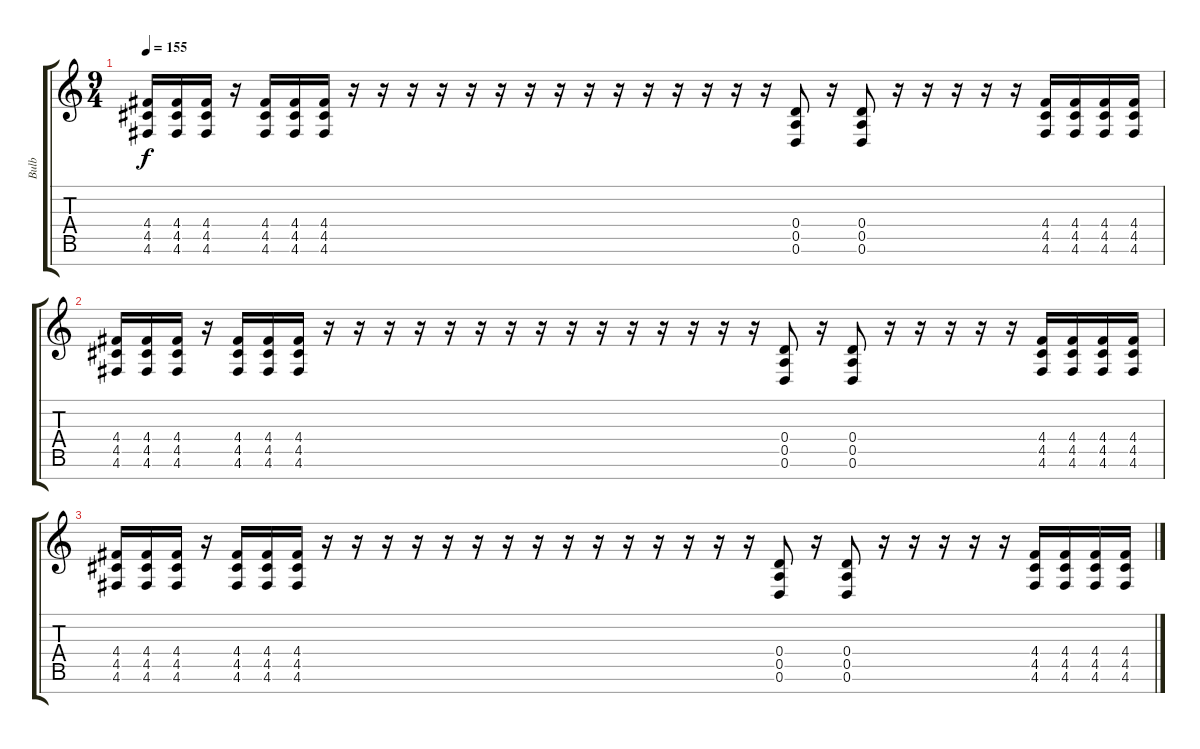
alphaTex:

\track ("Bulb" "Bulb") {instrument overdrivenguitar}
\staff {score tabs}
\tuning (E4 B3 G3 D3 A2 D2 B1) {hide}
\ts (9 4)
\tempo 155
\clef g2
\ks c
(4.4 4.5 4.6).16{dy f} (4.4 4.5 4.6).16 (4.4 4.5 4.6).16 r.16 (4.4 4.5 4.6).16 (4.4 4.5 4.6).16 (4.4 4.5 4.6).16 r.16 r.16 r.16 r.16 r.16 r.16 r.16 r.16 r.16 r.16 r.16 r.16 r.16 r.16 r.16 (0.4 0.5 0.6).8 r.16 (0.4 0.5 0.6).8 r.16 r.16 r.16 r.16 r.16 (4.4 4.5 4.6).16 (4.4 4.5 4.6).16 (4.4 4.5 4.6).16 (4.4 4.5 4.6).16 |
(4.4 4.5 4.6).16{volume 0} (4.4 4.5 4.6).16 (4.4 4.5 4.6).16 r.16 (4.4 4.5 4.6).16 (4.4 4.5 4.6).16 (4.4 4.5 4.6).16 r.16 r.16 r.16 r.16 r.16 r.16 r.16 r.16 r.16 r.16 r.16 r.16 r.16 r.16 r.16 (0.4 0.5 0.6).8 r.16 (0.4 0.5 0.6).8 r.16 r.16 r.16 r.16 r.16 (4.4 4.5 4.6).16 (4.4 4.5 4.6).16 (4.4 4.5 4.6).16 (4.4 4.5 4.6).16 |
(4.4 4.5 4.6).16 (4.4 4.5 4.6).16 (4.4 4.5 4.6).16 r.16 (4.4 4.5 4.6).16 (4.4 4.5 4.6).16 (4.4 4.5 4.6).16 r.16 r.16 r.16 r.16 r.16 r.16 r.16 r.16 r.16 r.16 r.16 r.16 r.16 r.16 r.16 (0.4 0.5 0.6).8 r.16 (0.4 0.5 0.6).8 r.16 r.16 r.16 r.16 r.16 (4.4 4.5 4.6).16 (4.4 4.5 4.6).16 (4.4 4.5 4.6).16 (4.4 4.5 4.6).16
